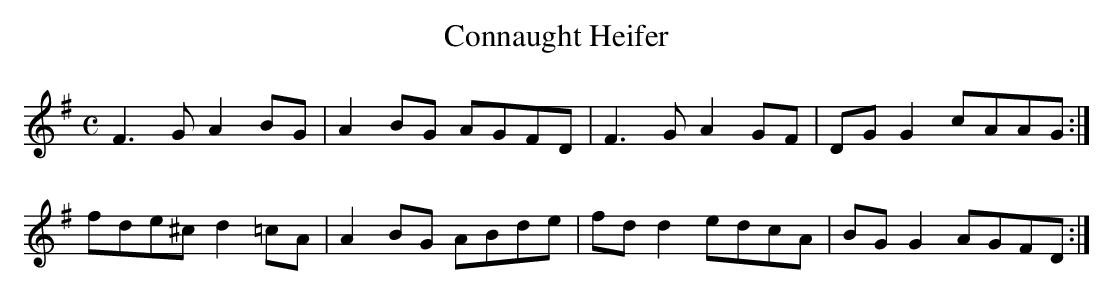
X:1
T:Connaught Heifer
M:C
L:1/8
K:D Mixolydian
F3G A2BG|A2BG AGFD|F3G A2GF|DGG2 cAAG:|!
fde^c d2=cA|A2BG ABde|fdd2 edcA|BGG2 AGFD:|!
